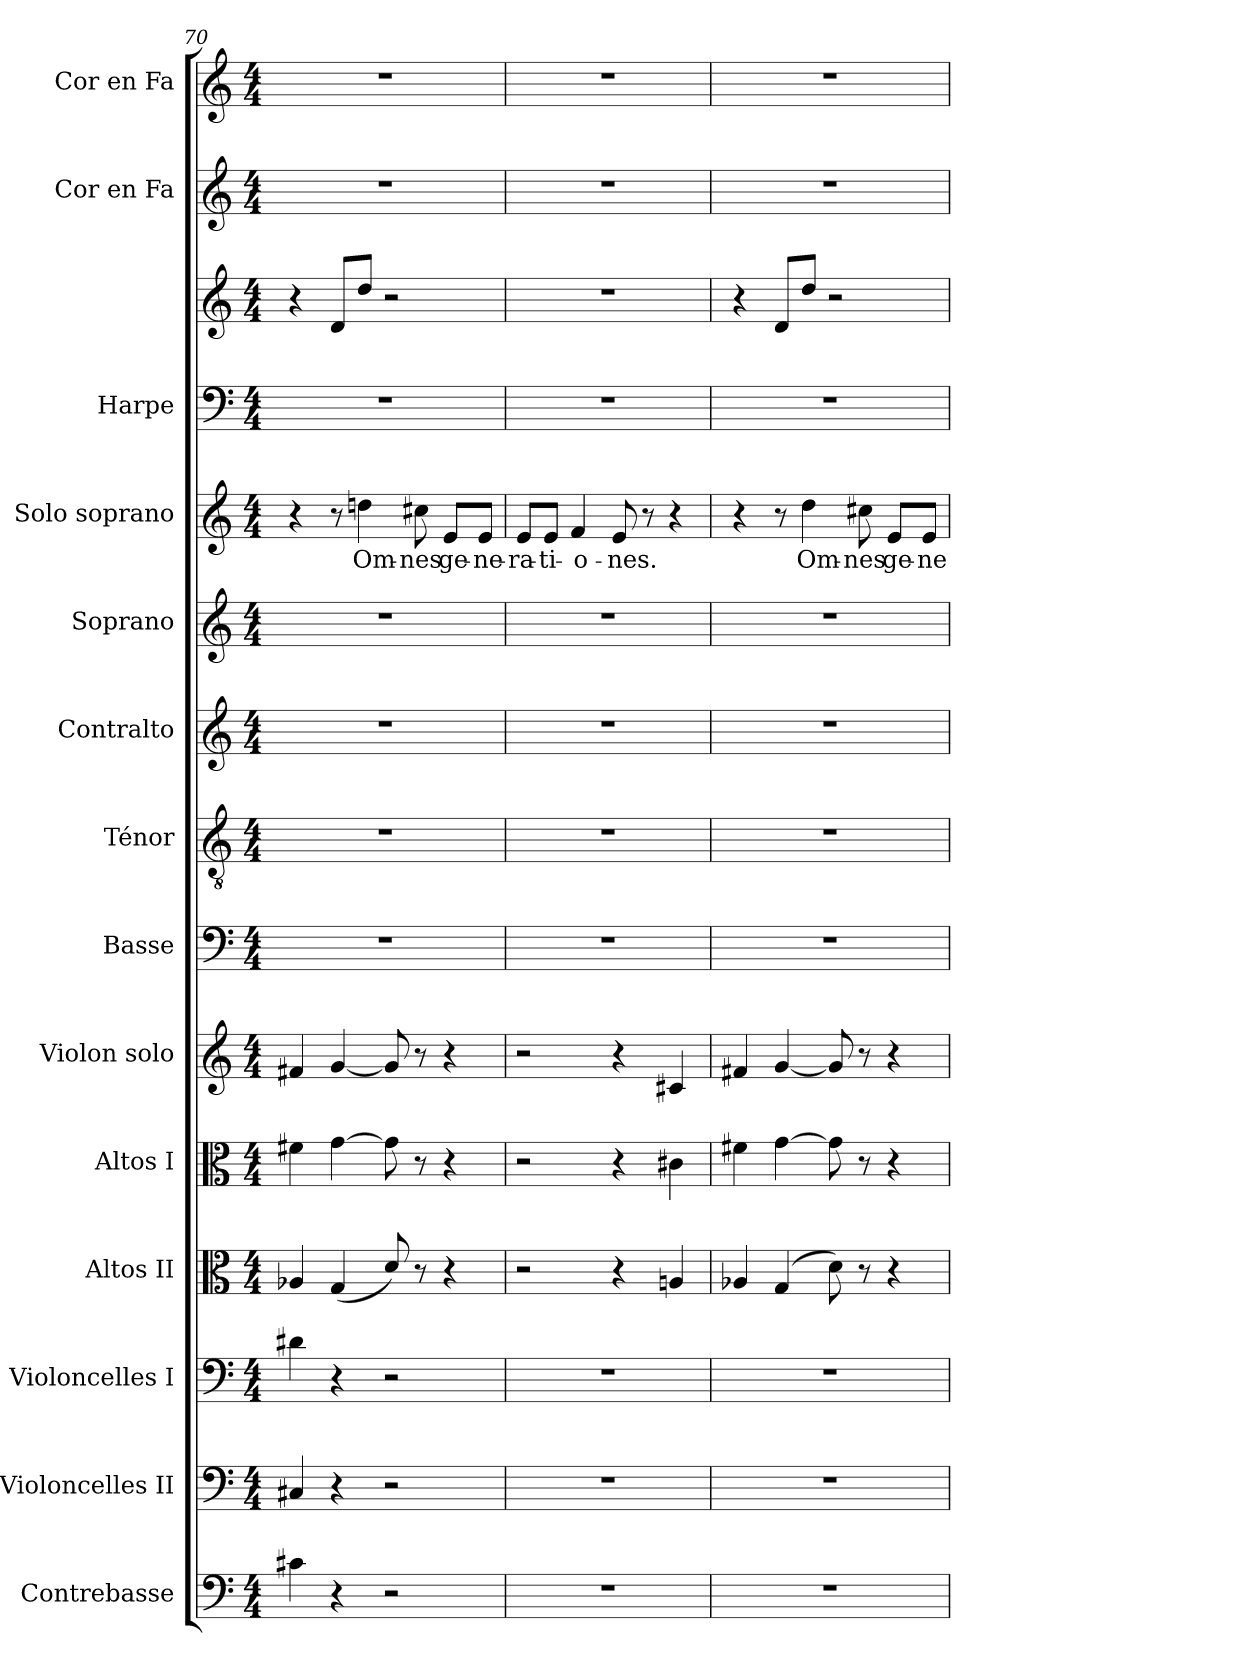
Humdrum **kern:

**kern	**kern	**kern	**kern	**kern	**kern	**kern	**kern	**kern	**kern	**kern	**text	**kern	**kern	**kern	**kern
*part14	*part13	*part12	*part11	*part10	*part9	*part8	*part7	*part6	*part5	*part4	*part4	*part3	*part3	*part2	*part1
*staff15	*staff14	*staff13	*staff12	*staff11	*staff10	*staff9	*staff8	*staff7	*staff6	*staff5	*staff5	*staff4	*staff3	*staff2	*staff1
*I"Contrebasse	*I"Violoncelles II	*I"Violoncelles I	*I"Altos II	*I"Altos I	*I"Violon solo	*I"Basse	*I"Ténor	*I"Contralto	*I"Soprano	*I"Solo soprano	*	*I"Harpe	*	*I"Cor en Fa	*I"Cor en Fa
*I'C. B.	*I'Vc.	*I'Vc.	*I'A.	*I'A.	*I'V.	*I'B.	*I'T.	*I'Cont. A.	*I'S.	*	*	*I'Hp.	*	*	*
*clefF4	*clefF4	*clefF4	*clefC3	*clefC3	*clefG2	*clefF4	*clefGv2	*clefG2	*clefG2	*clefG2	*	*clefF4	*clefG2	*clefG2	*clefG2
*ITrd7c12	*	*	*	*	*	*	*ITrd7c12	*	*	*	*	*	*	*ITrd4c7	*ITrd4c7
*k[]	*k[]	*k[]	*k[]	*k[]	*k[]	*k[]	*k[]	*k[]	*k[]	*k[]	*	*k[]	*k[]	*k[b-]	*k[b-]
*M4/4	*M4/4	*M4/4	*M4/4	*M4/4	*M4/4	*M4/4	*M4/4	*M4/4	*M4/4	*M4/4	*	*M4/4	*M4/4	*M4/4	*M4/4
=70	=70	=70	=70	=70	=70	=70	=70	=70	=70	=70	=70	=70	=70	=70	=70
4C#Xi\	4C#Xi/	4d#Xi\	4A-Xi/	4f#Xi\	4f#Xi/	1r	1r	1r	1r	4r	.	1r	4r	1r	1r
4r	4r	4r	(4Gi/	[>4gi\	[<4gi/	.	.	.	.	8r	.	.	8di/L	.	.
!	!	!	!	!	!	!	!	!	!	!	!LO:LY:b:color=#000000	!	!	!	!
.	.	.	.	.	.	.	.	.	.	4ddni\	Om-	.	8ddi/J	.	.
2r	2r	2r	8di/)	8gi\]	8gi/]	.	.	.	.	.	.	.	2r	.	.
!	!	!	!	!	!	!	!	!	!	!	!LO:LY:b:color=#000000	!	!	!	!
.	.	.	8r	8r	8r	.	.	.	.	8cc#Xi\	-nes	.	.	.	.
!	!	!	!	!	!	!	!	!	!	!	!LO:LY:b:color=#000000	!	!	!	!
.	.	.	4r	4r	4r	.	.	.	.	8ei/L	ge-	.	.	.	.
!	!	!	!	!	!	!	!	!	!	!	!LO:LY:b:color=#000000	!	!	!	!
.	.	.	.	.	.	.	.	.	.	8ei/J	-ne-	.	.	.	.
=71	=71	=71	=71	=71	=71	=71	=71	=71	=71	=71	=71	=71	=71	=71	=71
!	!	!	!	!	!	!	!	!	!	!	!LO:LY:b:color=#000000	!	!	!	!
1r	1r	1r	2r	2r	2r	1r	1r	1r	1r	8ei/L	-ra-	1r	1r	1r	1r
!	!	!	!	!	!	!	!	!	!	!	!LO:LY:b:color=#000000	!	!	!	!
.	.	.	.	.	.	.	.	.	.	8ei/J	-ti-	.	.	.	.
!	!	!	!	!	!	!	!	!	!	!	!LO:LY:b:color=#000000	!	!	!	!
.	.	.	.	.	.	.	.	.	.	4fi/	-o-	.	.	.	.
!	!	!	!	!	!	!	!	!	!	!	!LO:LY:b:color=#000000	!	!	!	!
.	.	.	4r	4r	4r	.	.	.	.	8ei/	-nes.	.	.	.	.
.	.	.	.	.	.	.	.	.	.	8r	.	.	.	.	.
.	.	.	4Ani/	4c#Xi\	4c#Xi/	.	.	.	.	4r	.	.	.	.	.
=72	=72	=72	=72	=72	=72	=72	=72	=72	=72	=72	=72	=72	=72	=72	=72
1r	1r	1r	4A-Xi/	4f#Xi\	4f#Xi/	1r	1r	1r	1r	4r	.	1r	4r	1r	1r
.	.	.	(4Gi/	[>4gi\	[<4gi/	.	.	.	.	8r	.	.	8di/L	.	.
!	!	!	!	!	!	!	!	!	!	!	!LO:LY:b:color=#000000	!	!	!	!
.	.	.	.	.	.	.	.	.	.	4ddi\	Om-	.	8ddi/J	.	.
.	.	.	8di\)	8gi\]	8gi/]	.	.	.	.	.	.	.	2r	.	.
!	!	!	!	!	!	!	!	!	!	!	!LO:LY:b:color=#000000	!	!	!	!
.	.	.	8r	8r	8r	.	.	.	.	8cc#Xi\	-nes	.	.	.	.
!	!	!	!	!	!	!	!	!	!	!	!LO:LY:b:color=#000000	!	!	!	!
.	.	.	4r	4r	4r	.	.	.	.	8ei/L	ge-	.	.	.	.
!	!	!	!	!	!	!	!	!	!	!	!LO:LY:b:color=#000000	!	!	!	!
.	.	.	.	.	.	.	.	.	.	8ei/J	-ne-	.	.	.	.
=	=	=	=	=	=	=	=	=	=	=	=	=	=	=	=
*-	*-	*-	*-	*-	*-	*-	*-	*-	*-	*-	*-	*-	*-	*-	*-
